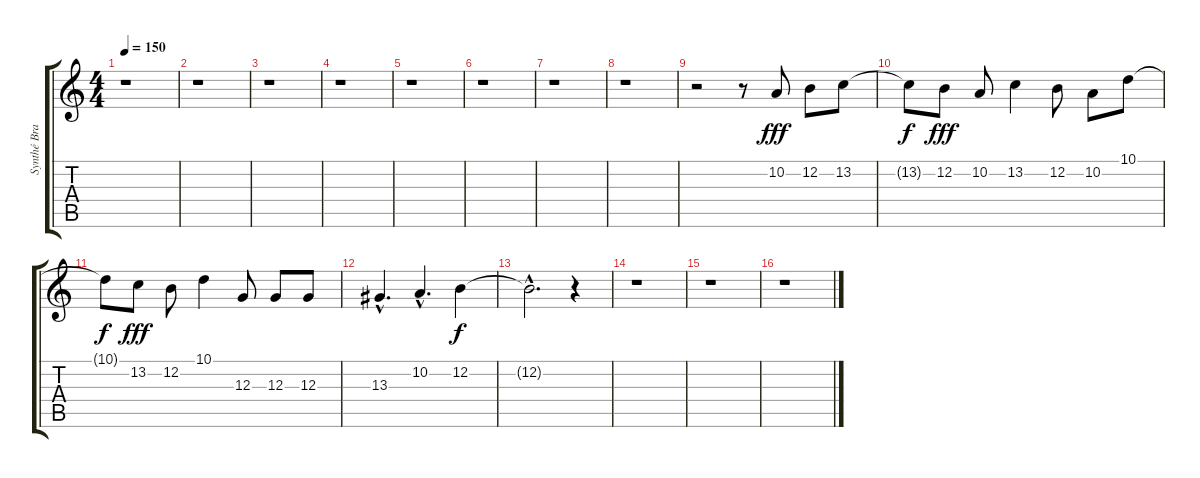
\track ("Synthé Brass" "Synthé Bra") {instrument synthbrass2}
\staff {score tabs}
\tuning (E4 B3 G3 D3 A2 E2) {hide}
\ts (4 4)
\tempo 150
\clef g2
\ks c
r.1{dy f} |
r.1 |
r.1 |
r.1 |
r.1 |
r.1 |
r.1 |
r.1 |
r.2 r.8 10.2.8{dy fff} 12.2.8 13.2.8 |
13.2{t}.8{dy f} 12.2.8{dy fff} 10.2.8 13.2.4 12.2.8 10.2.8 10.1.8 |
10.1{t}.8{dy f} 13.2.8{dy fff} 12.2.8 10.1.4 12.3.8 12.3.8 12.3.8 |
13.3{hac}.4{d} 10.2{hac}.4{d} 12.2.4{dy f} |
12.2{hac t}.2{d} r.4 |
r.1 |
r.1 |
r.1
